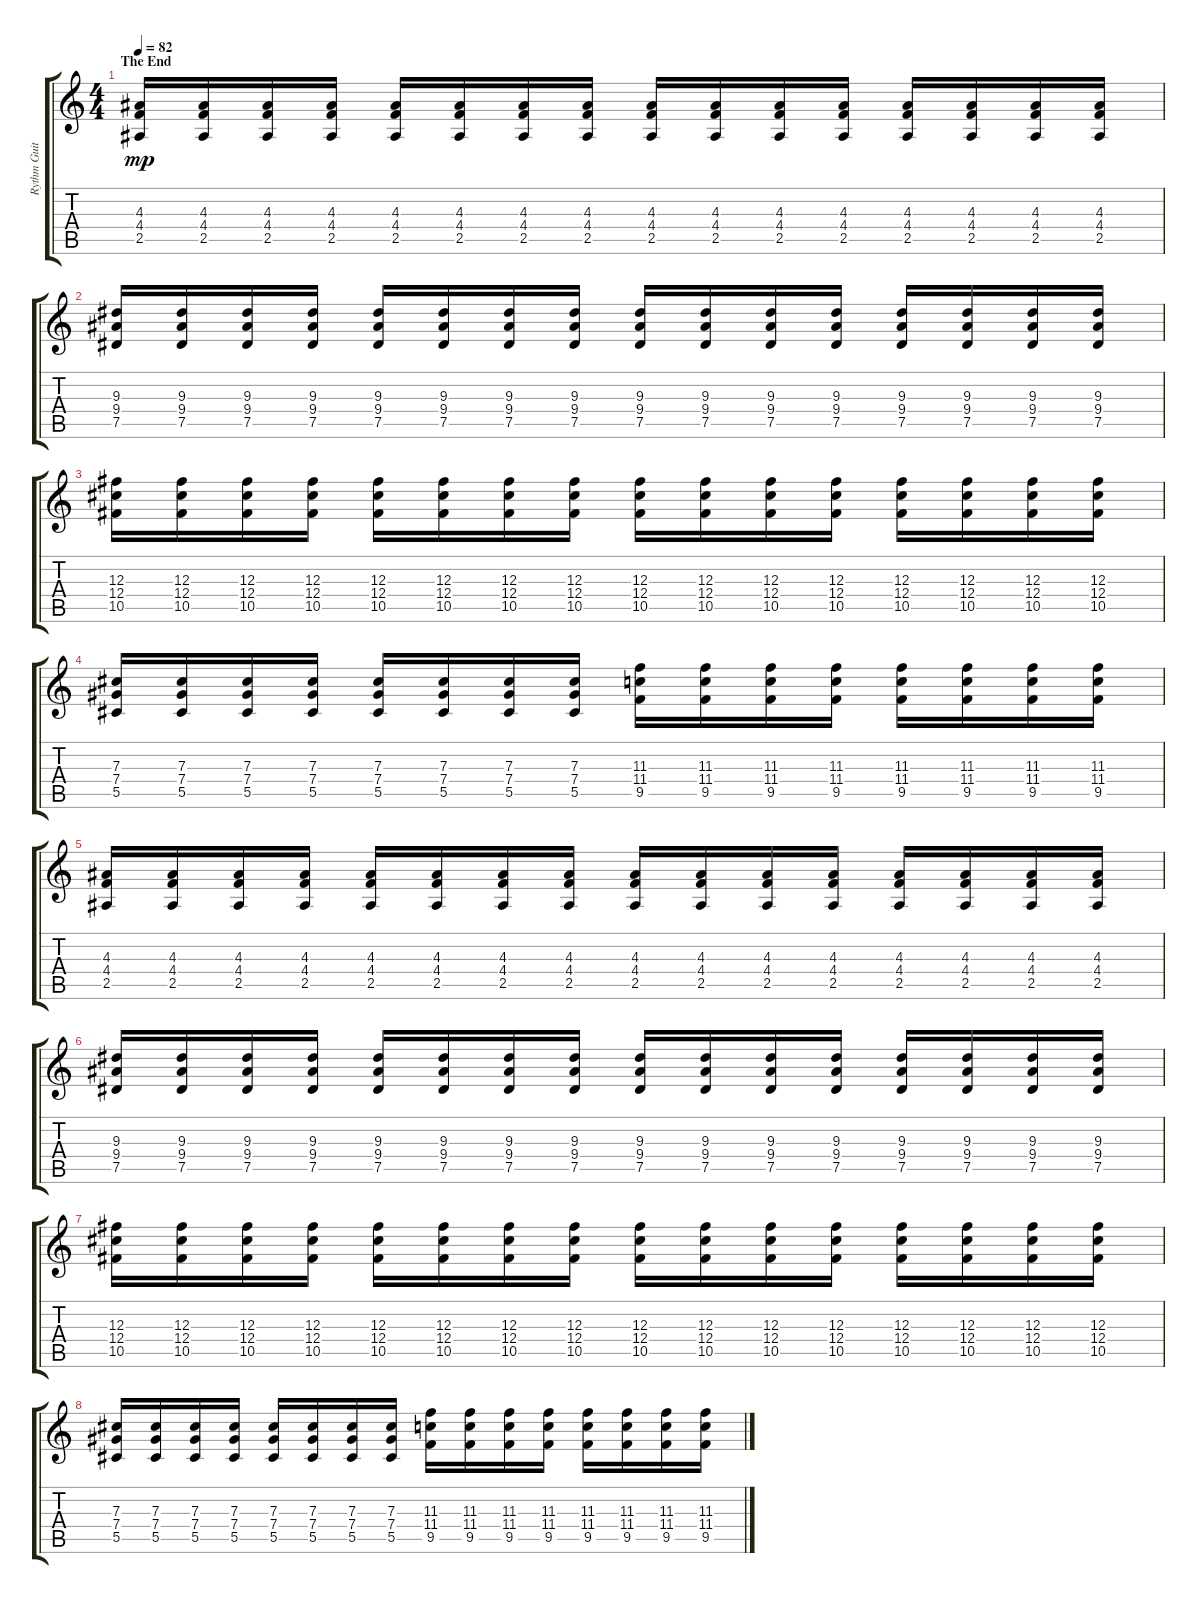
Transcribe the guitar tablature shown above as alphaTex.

\track ("Rythm Guitar" "Rythm Guit") {instrument distortionguitar}
\staff {score tabs}
\tuning (Eb4 Bb3 Gb3 Db3 Ab2 Eb2) {hide}
\ts (4 4)
\section ("" "The End")
\tempo 82
\clef g2
\ks c
(4.3 4.4 2.5).16{dy mp balance 8} (4.3 4.4 2.5).16 (4.3 4.4 2.5).16 (4.3 4.4 2.5).16 (4.3 4.4 2.5).16 (4.3 4.4 2.5).16 (4.3 4.4 2.5).16 (4.3 4.4 2.5).16 (4.3 4.4 2.5).16 (4.3 4.4 2.5).16 (4.3 4.4 2.5).16 (4.3 4.4 2.5).16 (4.3 4.4 2.5).16 (4.3 4.4 2.5).16 (4.3 4.4 2.5).16 (4.3 4.4 2.5).16 |
(9.3 9.4 7.5).16 (9.3 9.4 7.5).16 (9.3 9.4 7.5).16 (9.3 9.4 7.5).16 (9.3 9.4 7.5).16 (9.3 9.4 7.5).16 (9.3 9.4 7.5).16 (9.3 9.4 7.5).16 (9.3 9.4 7.5).16 (9.3 9.4 7.5).16 (9.3 9.4 7.5).16 (9.3 9.4 7.5).16 (9.3 9.4 7.5).16 (9.3 9.4 7.5).16 (9.3 9.4 7.5).16 (9.3 9.4 7.5).16 |
(12.3 12.4 10.5).16 (12.3 12.4 10.5).16 (12.3 12.4 10.5).16 (12.3 12.4 10.5).16 (12.3 12.4 10.5).16 (12.3 12.4 10.5).16 (12.3 12.4 10.5).16 (12.3 12.4 10.5).16 (12.3 12.4 10.5).16 (12.3 12.4 10.5).16 (12.3 12.4 10.5).16 (12.3 12.4 10.5).16 (12.3 12.4 10.5).16 (12.3 12.4 10.5).16 (12.3 12.4 10.5).16 (12.3 12.4 10.5).16 |
(7.3 7.4 5.5).16 (7.3 7.4 5.5).16 (7.3 7.4 5.5).16 (7.3 7.4 5.5).16 (7.3 7.4 5.5).16 (7.3 7.4 5.5).16 (7.3 7.4 5.5).16 (7.3 7.4 5.5).16 (11.3 11.4 9.5).16 (11.3 11.4 9.5).16 (11.3 11.4 9.5).16 (11.3 11.4 9.5).16 (11.3 11.4 9.5).16 (11.3 11.4 9.5).16 (11.3 11.4 9.5).16 (11.3 11.4 9.5).16 |
(4.3 4.4 2.5).16 (4.3 4.4 2.5).16 (4.3 4.4 2.5).16 (4.3 4.4 2.5).16 (4.3 4.4 2.5).16 (4.3 4.4 2.5).16 (4.3 4.4 2.5).16 (4.3 4.4 2.5).16 (4.3 4.4 2.5).16 (4.3 4.4 2.5).16 (4.3 4.4 2.5).16 (4.3 4.4 2.5).16 (4.3 4.4 2.5).16 (4.3 4.4 2.5).16 (4.3 4.4 2.5).16 (4.3 4.4 2.5).16 |
(9.3 9.4 7.5).16 (9.3 9.4 7.5).16 (9.3 9.4 7.5).16 (9.3 9.4 7.5).16 (9.3 9.4 7.5).16 (9.3 9.4 7.5).16 (9.3 9.4 7.5).16 (9.3 9.4 7.5).16 (9.3 9.4 7.5).16 (9.3 9.4 7.5).16 (9.3 9.4 7.5).16 (9.3 9.4 7.5).16 (9.3 9.4 7.5).16 (9.3 9.4 7.5).16 (9.3 9.4 7.5).16 (9.3 9.4 7.5).16 |
(12.3 12.4 10.5).16 (12.3 12.4 10.5).16 (12.3 12.4 10.5).16 (12.3 12.4 10.5).16 (12.3 12.4 10.5).16 (12.3 12.4 10.5).16 (12.3 12.4 10.5).16 (12.3 12.4 10.5).16 (12.3 12.4 10.5).16 (12.3 12.4 10.5).16 (12.3 12.4 10.5).16 (12.3 12.4 10.5).16 (12.3 12.4 10.5).16 (12.3 12.4 10.5).16 (12.3 12.4 10.5).16 (12.3 12.4 10.5).16 |
(7.3 7.4 5.5).16 (7.3 7.4 5.5).16 (7.3 7.4 5.5).16 (7.3 7.4 5.5).16 (7.3 7.4 5.5).16 (7.3 7.4 5.5).16 (7.3 7.4 5.5).16 (7.3 7.4 5.5).16 (11.3 11.4 9.5).16 (11.3 11.4 9.5).16 (11.3 11.4 9.5).16 (11.3 11.4 9.5).16 (11.3 11.4 9.5).16 (11.3 11.4 9.5).16 (11.3 11.4 9.5).16 (11.3 11.4 9.5).16
